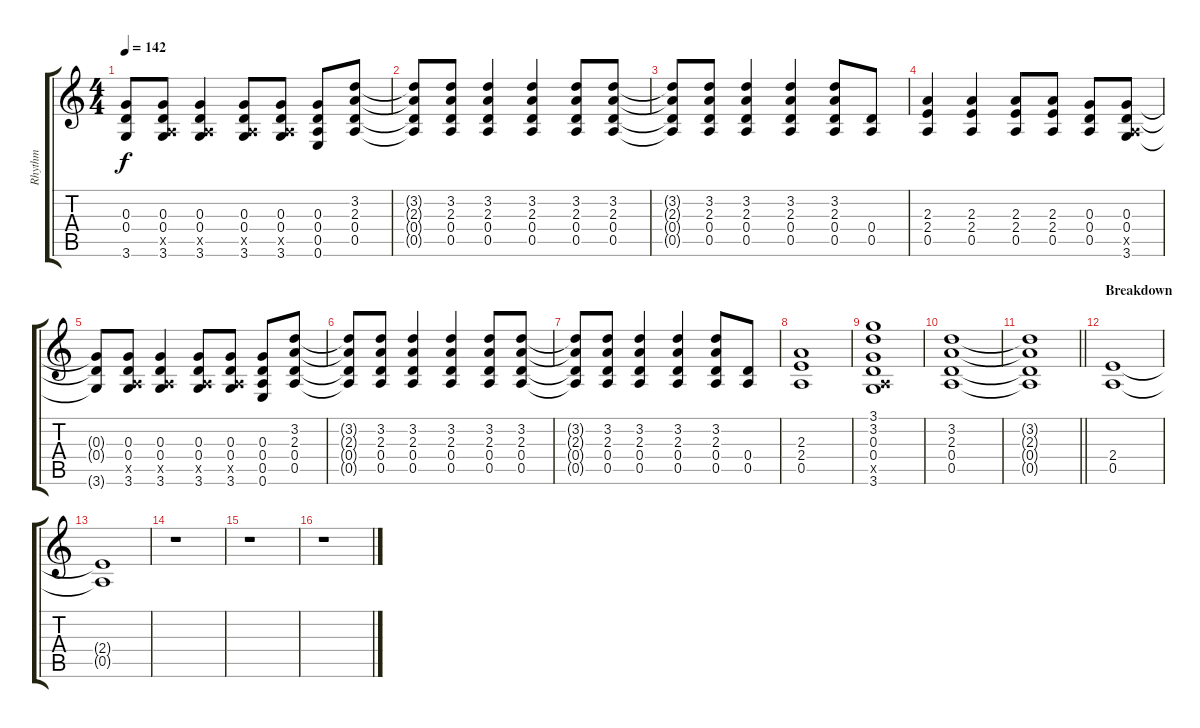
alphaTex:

\track ("Rhythm" "Rhythm") {instrument distortionguitar}
\staff {score tabs}
\tuning (E4 B3 G3 D3 A2 E2) {hide}
\ts (4 4)
\tempo 142
\clef g2
\ks c
(0.3{t} 0.4{t} 3.6{t}).8{dy f} (0.3 0.4 0.5{x} 3.6).8 (0.3 0.4 0.5{x} 3.6).4 (0.3 0.4 0.5{x} 3.6).8 (0.3 0.4 0.5{x} 3.6).8 (0.3 0.4 0.5 0.6).8 (3.2 2.3 0.4 0.5).8 |
(3.2{t} 2.3{t} 0.4{t} 0.5{t}).8 (3.2 2.3 0.4 0.5).8 (3.2 2.3 0.4 0.5).4 (3.2 2.3 0.4 0.5).4 (3.2 2.3 0.4 0.5).8 (3.2 2.3 0.4 0.5).8 |
(3.2{t} 2.3{t} 0.4{t} 0.5{t}).8 (3.2 2.3 0.4 0.5).8 (3.2 2.3 0.4 0.5).4 (3.2 2.3 0.4 0.5).4 (3.2 2.3 0.4 0.5).8 (0.4 0.5).8 |
(2.3 2.4 0.5).4 (2.3 2.4 0.5).4 (2.3 2.4 0.5).8 (2.3 2.4 0.5).8 (0.3 0.4 0.5).8 (0.3 0.4 0.5{x} 3.6).8 |
(0.3{t} 0.4{t} 3.6{t}).8 (0.3 0.4 0.5{x} 3.6).8 (0.3 0.4 0.5{x} 3.6).4 (0.3 0.4 0.5{x} 3.6).8 (0.3 0.4 0.5{x} 3.6).8 (0.3 0.4 0.5 0.6).8 (3.2 2.3 0.4 0.5).8 |
(3.2{t} 2.3{t} 0.4{t} 0.5{t}).8 (3.2 2.3 0.4 0.5).8 (3.2 2.3 0.4 0.5).4 (3.2 2.3 0.4 0.5).4 (3.2 2.3 0.4 0.5).8 (3.2 2.3 0.4 0.5).8 |
(3.2{t} 2.3{t} 0.4{t} 0.5{t}).8 (3.2 2.3 0.4 0.5).8 (3.2 2.3 0.4 0.5).4 (3.2 2.3 0.4 0.5).4 (3.2 2.3 0.4 0.5).8 (0.4 0.5).8 |
(2.3 2.4 0.5).1 |
(3.1 3.2 0.3 0.4 0.5{x} 3.6).1 |
(3.2 2.3 0.4 0.5).1 |
\barLineRight lightlight
(3.2{t} 2.3{t} 0.4{t} 0.5{t}).1 |
\section ("" "Breakdown")
(2.4 0.5).1 |
(2.4{t} 0.5{t}).1 |
r.1 |
r.1 |
r.1
